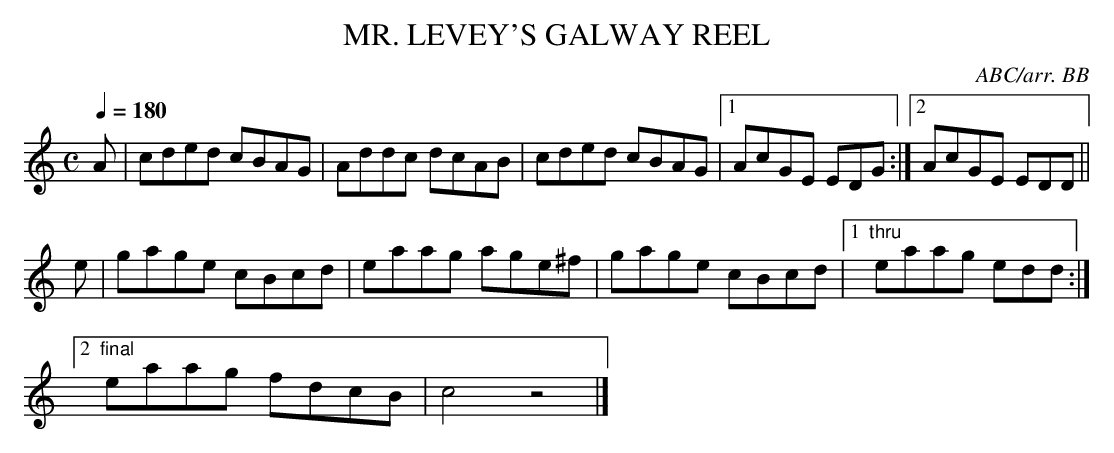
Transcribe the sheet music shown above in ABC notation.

X:1
T:MR. LEVEY'S GALWAY REEL
C:ABC/arr. BB
Y:"moderately quick"
to distinguish this "Galway Reel" from two zillion other 'Galway Reels'!
Q:1/4=180
L:1/8
M:C
K:C
A|cded cBAG|Addc dcAB|cded cBAG|1 AcGE EDG :|2 AcGE EDD ||
e|gage cBcd|eaag age^f|gage cBcd|1 "thru"eaag edd :|
[2"final"eaag fdcB|c4z4|]
